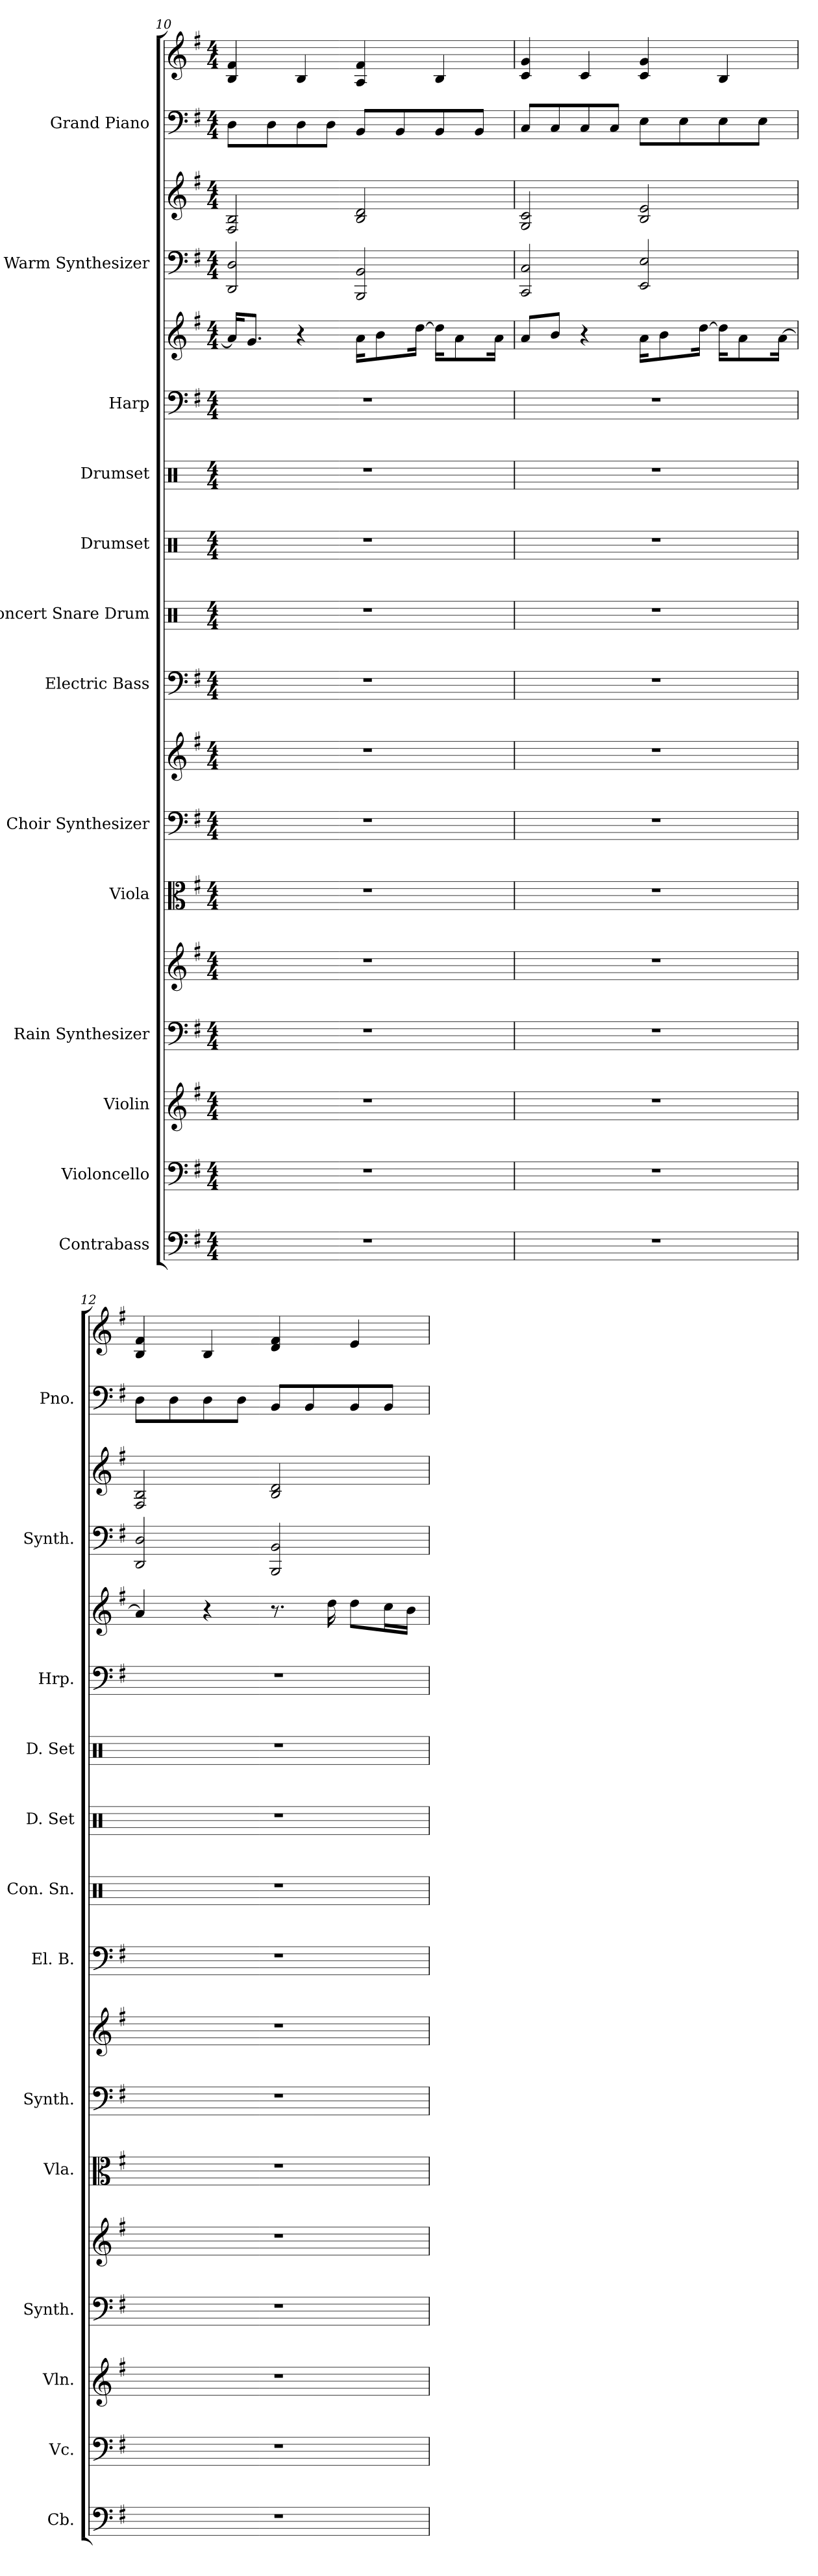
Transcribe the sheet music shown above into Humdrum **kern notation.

**kern	**kern	**kern	**kern	**kern	**kern	**kern	**kern	**kern	**kern	**kern	**kern	**kern	**kern	**kern	**kern	**kern	**kern
*part13	*part12	*part11	*part10	*part10	*part9	*part8	*part8	*part7	*part6	*part5	*part4	*part3	*part3	*part2	*part2	*part1	*part1
*staff18	*staff17	*staff16	*staff15	*staff14	*staff13	*staff12	*staff11	*staff10	*staff9	*staff8	*staff7	*staff6	*staff5	*staff4	*staff3	*staff2	*staff1
*I"Contrabass	*I"Violoncello	*I"Violin	*I"Rain Synthesizer	*	*I"Viola	*I"Choir Synthesizer	*	*I"Electric Bass	*I"Concert Snare Drum	*I"Drumset	*I"Drumset	*I"Harp	*	*I"Warm Synthesizer	*	*I"Grand Piano	*
*I'Cb.	*I'Vc.	*I'Vln.	*I'Synth.	*	*I'Vla.	*I'Synth.	*	*I'El. B.	*I'Con. Sn.	*I'D. Set	*I'D. Set	*I'Hrp.	*	*I'Synth.	*	*I'Pno.	*
*clefF4	*clefF4	*clefG2	*clefF4	*clefG2	*clefC3	*clefF4	*clefG2	*clefF4	*clefX	*clefX	*clefX	*clefF4	*clefG2	*clefF4	*clefG2	*clefF4	*clefG2
*ITrd7c12	*	*	*	*	*	*	*	*ITrd7c12	*	*	*	*	*	*	*	*	*
*k[f#]	*k[f#]	*k[f#]	*k[f#]	*k[f#]	*k[f#]	*k[f#]	*k[f#]	*k[f#]	*k[]	*k[]	*k[]	*k[f#]	*k[f#]	*k[f#]	*k[f#]	*k[f#]	*k[f#]
*M4/4	*M4/4	*M4/4	*M4/4	*M4/4	*M4/4	*M4/4	*M4/4	*M4/4	*M4/4	*M4/4	*M4/4	*M4/4	*M4/4	*M4/4	*M4/4	*M4/4	*M4/4
=10	=10	=10	=10	=10	=10	=10	=10	=10	=10	=10	=10	=10	=10	=10	=10	=10	=10
1r	1r	1r	1r	1r	1r	1r	1r	1r	1r	1r	1r	1r	16a/KL]	2DD/ 2D/	2F#/ 2B/	8D\L	4B/ 4f#/
.	.	.	.	.	.	.	.	.	.	.	.	.	8.g/J	.	.	.	.
.	.	.	.	.	.	.	.	.	.	.	.	.	.	.	.	8D\	.
.	.	.	.	.	.	.	.	.	.	.	.	.	4r	.	.	8D\	4B/
.	.	.	.	.	.	.	.	.	.	.	.	.	.	.	.	8D\J	.
.	.	.	.	.	.	.	.	.	.	.	.	.	16a\KL	2BBB/ 2BB/	2B/ 2d/	8BB/L	4A/ 4f#/
.	.	.	.	.	.	.	.	.	.	.	.	.	8b\	.	.	.	.
.	.	.	.	.	.	.	.	.	.	.	.	.	.	.	.	8BB/	.
.	.	.	.	.	.	.	.	.	.	.	.	.	[16dd\Jk	.	.	.	.
.	.	.	.	.	.	.	.	.	.	.	.	.	16dd\KL]	.	.	8BB/	4B/
.	.	.	.	.	.	.	.	.	.	.	.	.	8a\	.	.	.	.
.	.	.	.	.	.	.	.	.	.	.	.	.	.	.	.	8BB/J	.
.	.	.	.	.	.	.	.	.	.	.	.	.	16a\Jk	.	.	.	.
!!LO:PB:g=z
=11	=11	=11	=11	=11	=11	=11	=11	=11	=11	=11	=11	=11	=11	=11	=11	=11	=11
1r	1r	1r	1r	1r	1r	1r	1r	1r	1r	1r	1r	1r	8a/L	2CC/ 2C/	2G/ 2c/	8C/L	4c/ 4g/
.	.	.	.	.	.	.	.	.	.	.	.	.	8b/J	.	.	8C/	.
.	.	.	.	.	.	.	.	.	.	.	.	.	4r	.	.	8C/	4c/
.	.	.	.	.	.	.	.	.	.	.	.	.	.	.	.	8C/J	.
.	.	.	.	.	.	.	.	.	.	.	.	.	16a\KL	2EE/ 2E/	2B/ 2e/	8E\L	4c/ 4g/
.	.	.	.	.	.	.	.	.	.	.	.	.	8b\	.	.	.	.
.	.	.	.	.	.	.	.	.	.	.	.	.	.	.	.	8E\	.
.	.	.	.	.	.	.	.	.	.	.	.	.	[16dd\Jk	.	.	.	.
.	.	.	.	.	.	.	.	.	.	.	.	.	16dd\KL]	.	.	8E\	4B/
.	.	.	.	.	.	.	.	.	.	.	.	.	8a\	.	.	.	.
.	.	.	.	.	.	.	.	.	.	.	.	.	.	.	.	8E\J	.
.	.	.	.	.	.	.	.	.	.	.	.	.	[16a\Jk	.	.	.	.
=12	=12	=12	=12	=12	=12	=12	=12	=12	=12	=12	=12	=12	=12	=12	=12	=12	=12
1r	1r	1r	1r	1r	1r	1r	1r	1r	1r	1r	1r	1r	4a/]	2DD/ 2D/	2F#/ 2B/	8D\L	4B/ 4f#/
.	.	.	.	.	.	.	.	.	.	.	.	.	.	.	.	8D\	.
.	.	.	.	.	.	.	.	.	.	.	.	.	4r	.	.	8D\	4B/
.	.	.	.	.	.	.	.	.	.	.	.	.	.	.	.	8D\J	.
.	.	.	.	.	.	.	.	.	.	.	.	.	8.r	2BBB/ 2BB/	2B/ 2d/	8BB/L	4d/ 4f#/
.	.	.	.	.	.	.	.	.	.	.	.	.	.	.	.	8BB/	.
.	.	.	.	.	.	.	.	.	.	.	.	.	16dd\	.	.	.	.
.	.	.	.	.	.	.	.	.	.	.	.	.	8dd\L	.	.	8BB/	4e/
.	.	.	.	.	.	.	.	.	.	.	.	.	16cc\L	.	.	8BB/J	.
.	.	.	.	.	.	.	.	.	.	.	.	.	16b\JJ	.	.	.	.
=	=	=	=	=	=	=	=	=	=	=	=	=	=	=	=	=	=
*-	*-	*-	*-	*-	*-	*-	*-	*-	*-	*-	*-	*-	*-	*-	*-	*-	*-
